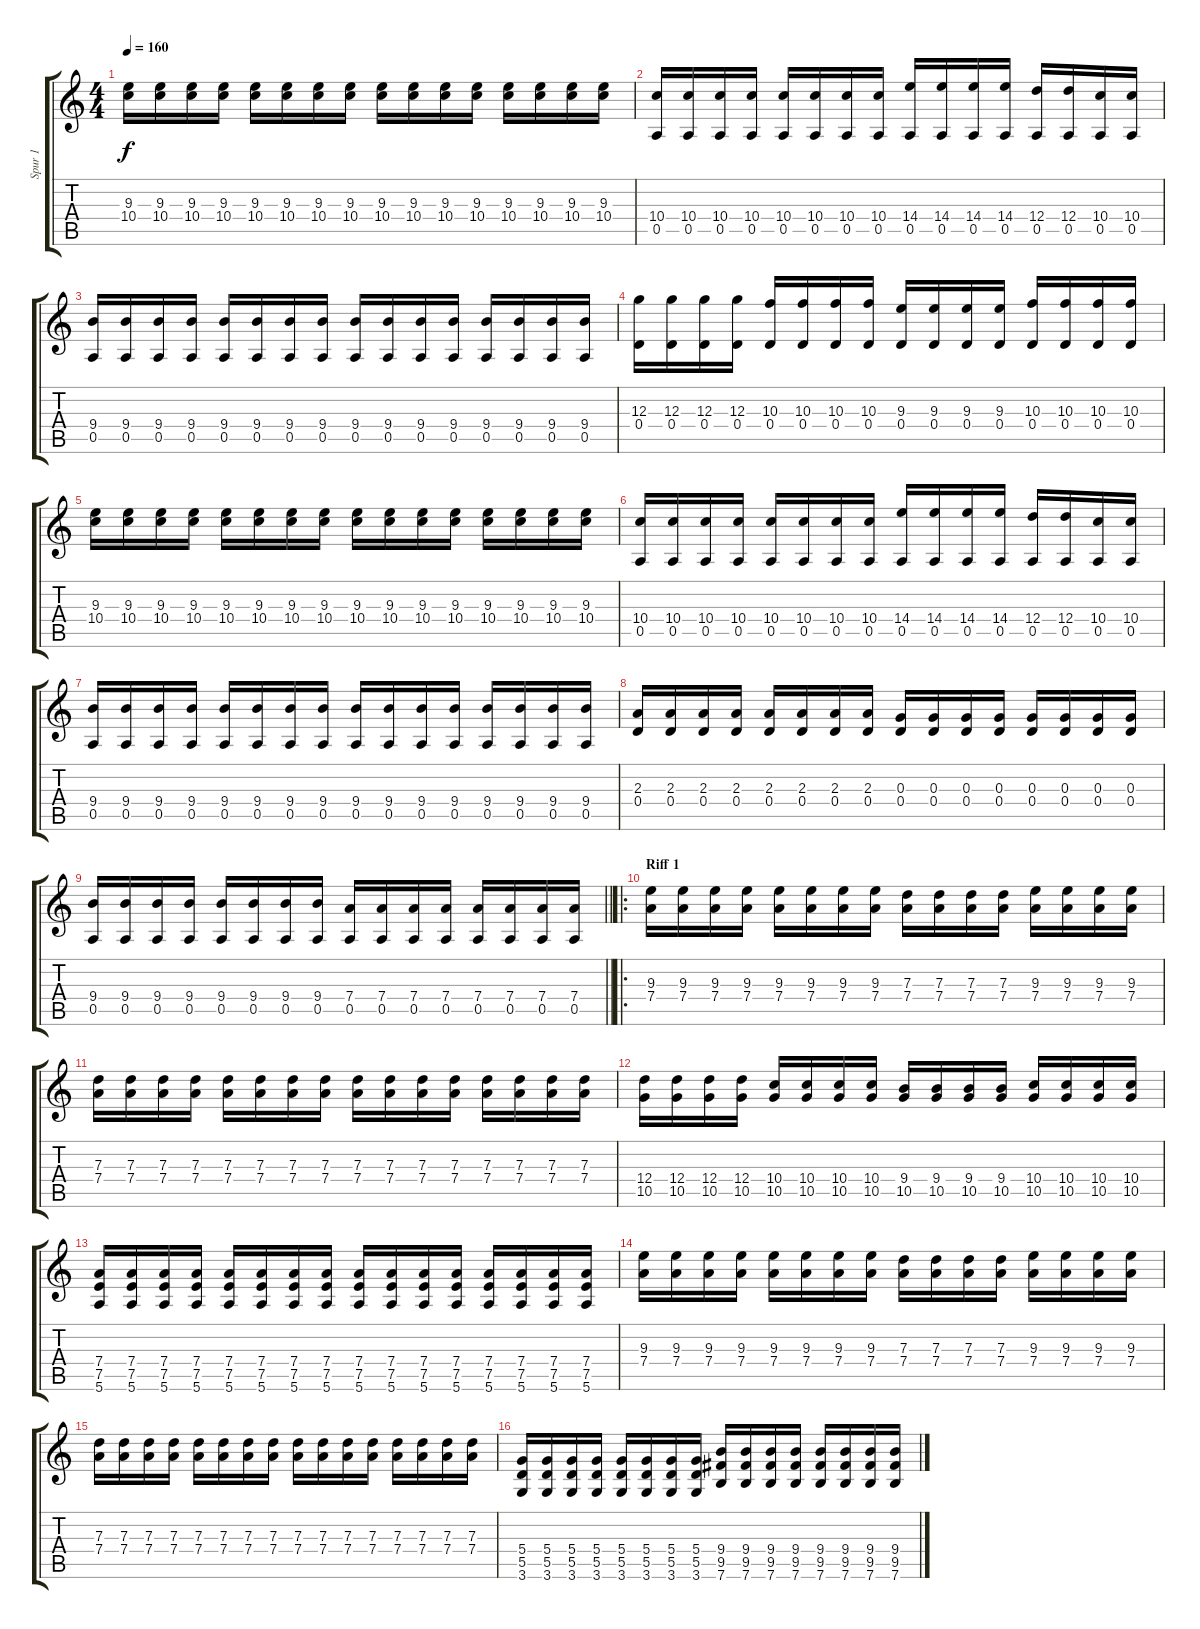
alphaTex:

\track ("Spur 1" "Spur 1") {instrument distortionguitar}
\staff {score tabs}
\tuning (E4 B3 G3 D3 A2 E2) {hide}
\ts (4 4)
\tempo 160
\clef g2
\ks c
(9.3 10.4).16{dy f} (9.3 10.4).16 (9.3 10.4).16 (9.3 10.4).16 (9.3 10.4).16 (9.3 10.4).16 (9.3 10.4).16 (9.3 10.4).16 (9.3 10.4).16 (9.3 10.4).16 (9.3 10.4).16 (9.3 10.4).16 (9.3 10.4).16 (9.3 10.4).16 (9.3 10.4).16 (9.3 10.4).16 |
(10.4 0.5).16 (10.4 0.5).16 (10.4 0.5).16 (10.4 0.5).16 (10.4 0.5).16 (10.4 0.5).16 (10.4 0.5).16 (10.4 0.5).16 (14.4 0.5).16 (14.4 0.5).16 (14.4 0.5).16 (14.4 0.5).16 (12.4 0.5).16 (12.4 0.5).16 (10.4 0.5).16 (10.4 0.5).16 |
(9.4 0.5).16 (9.4 0.5).16 (9.4 0.5).16 (9.4 0.5).16 (9.4 0.5).16 (9.4 0.5).16 (9.4 0.5).16 (9.4 0.5).16 (9.4 0.5).16 (9.4 0.5).16 (9.4 0.5).16 (9.4 0.5).16 (9.4 0.5).16 (9.4 0.5).16 (9.4 0.5).16 (9.4 0.5).16 |
(12.3 0.4).16 (12.3 0.4).16 (12.3 0.4).16 (12.3 0.4).16 (10.3 0.4).16 (10.3 0.4).16 (10.3 0.4).16 (10.3 0.4).16 (9.3 0.4).16 (9.3 0.4).16 (9.3 0.4).16 (9.3 0.4).16 (10.3 0.4).16 (10.3 0.4).16 (10.3 0.4).16 (10.3 0.4).16 |
(9.3 10.4).16 (9.3 10.4).16 (9.3 10.4).16 (9.3 10.4).16 (9.3 10.4).16 (9.3 10.4).16 (9.3 10.4).16 (9.3 10.4).16 (9.3 10.4).16 (9.3 10.4).16 (9.3 10.4).16 (9.3 10.4).16 (9.3 10.4).16 (9.3 10.4).16 (9.3 10.4).16 (9.3 10.4).16 |
(10.4 0.5).16 (10.4 0.5).16 (10.4 0.5).16 (10.4 0.5).16 (10.4 0.5).16 (10.4 0.5).16 (10.4 0.5).16 (10.4 0.5).16 (14.4 0.5).16 (14.4 0.5).16 (14.4 0.5).16 (14.4 0.5).16 (12.4 0.5).16 (12.4 0.5).16 (10.4 0.5).16 (10.4 0.5).16 |
(9.4 0.5).16 (9.4 0.5).16 (9.4 0.5).16 (9.4 0.5).16 (9.4 0.5).16 (9.4 0.5).16 (9.4 0.5).16 (9.4 0.5).16 (9.4 0.5).16 (9.4 0.5).16 (9.4 0.5).16 (9.4 0.5).16 (9.4 0.5).16 (9.4 0.5).16 (9.4 0.5).16 (9.4 0.5).16 |
(2.3 0.4).16 (2.3 0.4).16 (2.3 0.4).16 (2.3 0.4).16 (2.3 0.4).16 (2.3 0.4).16 (2.3 0.4).16 (2.3 0.4).16 (0.3 0.4).16 (0.3 0.4).16 (0.3 0.4).16 (0.3 0.4).16 (0.3 0.4).16 (0.3 0.4).16 (0.3 0.4).16 (0.3 0.4).16 |
\barLineRight lightlight
(9.4 0.5).16 (9.4 0.5).16 (9.4 0.5).16 (9.4 0.5).16 (9.4 0.5).16 (9.4 0.5).16 (9.4 0.5).16 (9.4 0.5).16 (7.4 0.5).16 (7.4 0.5).16 (7.4 0.5).16 (7.4 0.5).16 (7.4 0.5).16 (7.4 0.5).16 (7.4 0.5).16 (7.4 0.5).16 |
\ro
\section ("" "Riff 1")
(9.3 7.4).16 (9.3 7.4).16 (9.3 7.4).16 (9.3 7.4).16 (9.3 7.4).16 (9.3 7.4).16 (9.3 7.4).16 (9.3 7.4).16 (7.3 7.4).16 (7.3 7.4).16 (7.3 7.4).16 (7.3 7.4).16 (9.3 7.4).16 (9.3 7.4).16 (9.3 7.4).16 (9.3 7.4).16 |
(7.3 7.4).16 (7.3 7.4).16 (7.3 7.4).16 (7.3 7.4).16 (7.3 7.4).16 (7.3 7.4).16 (7.3 7.4).16 (7.3 7.4).16 (7.3 7.4).16 (7.3 7.4).16 (7.3 7.4).16 (7.3 7.4).16 (7.3 7.4).16 (7.3 7.4).16 (7.3 7.4).16 (7.3 7.4).16 |
(12.4 10.5).16 (12.4 10.5).16 (12.4 10.5).16 (12.4 10.5).16 (10.4 10.5).16 (10.4 10.5).16 (10.4 10.5).16 (10.4 10.5).16 (9.4 10.5).16 (9.4 10.5).16 (9.4 10.5).16 (9.4 10.5).16 (10.4 10.5).16 (10.4 10.5).16 (10.4 10.5).16 (10.4 10.5).16 |
(7.4 7.5 5.6).16 (7.4 7.5 5.6).16 (7.4 7.5 5.6).16 (7.4 7.5 5.6).16 (7.4 7.5 5.6).16 (7.4 7.5 5.6).16 (7.4 7.5 5.6).16 (7.4 7.5 5.6).16 (7.4 7.5 5.6).16 (7.4 7.5 5.6).16 (7.4 7.5 5.6).16 (7.4 7.5 5.6).16 (7.4 7.5 5.6).16 (7.4 7.5 5.6).16 (7.4 7.5 5.6).16 (7.4 7.5 5.6).16 |
(9.3 7.4).16 (9.3 7.4).16 (9.3 7.4).16 (9.3 7.4).16 (9.3 7.4).16 (9.3 7.4).16 (9.3 7.4).16 (9.3 7.4).16 (7.3 7.4).16 (7.3 7.4).16 (7.3 7.4).16 (7.3 7.4).16 (9.3 7.4).16 (9.3 7.4).16 (9.3 7.4).16 (9.3 7.4).16 |
(7.3 7.4).16 (7.3 7.4).16 (7.3 7.4).16 (7.3 7.4).16 (7.3 7.4).16 (7.3 7.4).16 (7.3 7.4).16 (7.3 7.4).16 (7.3 7.4).16 (7.3 7.4).16 (7.3 7.4).16 (7.3 7.4).16 (7.3 7.4).16 (7.3 7.4).16 (7.3 7.4).16 (7.3 7.4).16 |
(5.4 5.5 3.6).16 (5.4 5.5 3.6).16 (5.4 5.5 3.6).16 (5.4 5.5 3.6).16 (5.4 5.5 3.6).16 (5.4 5.5 3.6).16 (5.4 5.5 3.6).16 (5.4 5.5 3.6).16 (9.4 9.5 7.6).16 (9.4 9.5 7.6).16 (9.4 9.5 7.6).16 (9.4 9.5 7.6).16 (9.4 9.5 7.6).16 (9.4 9.5 7.6).16 (9.4 9.5 7.6).16 (9.4 9.5 7.6).16
